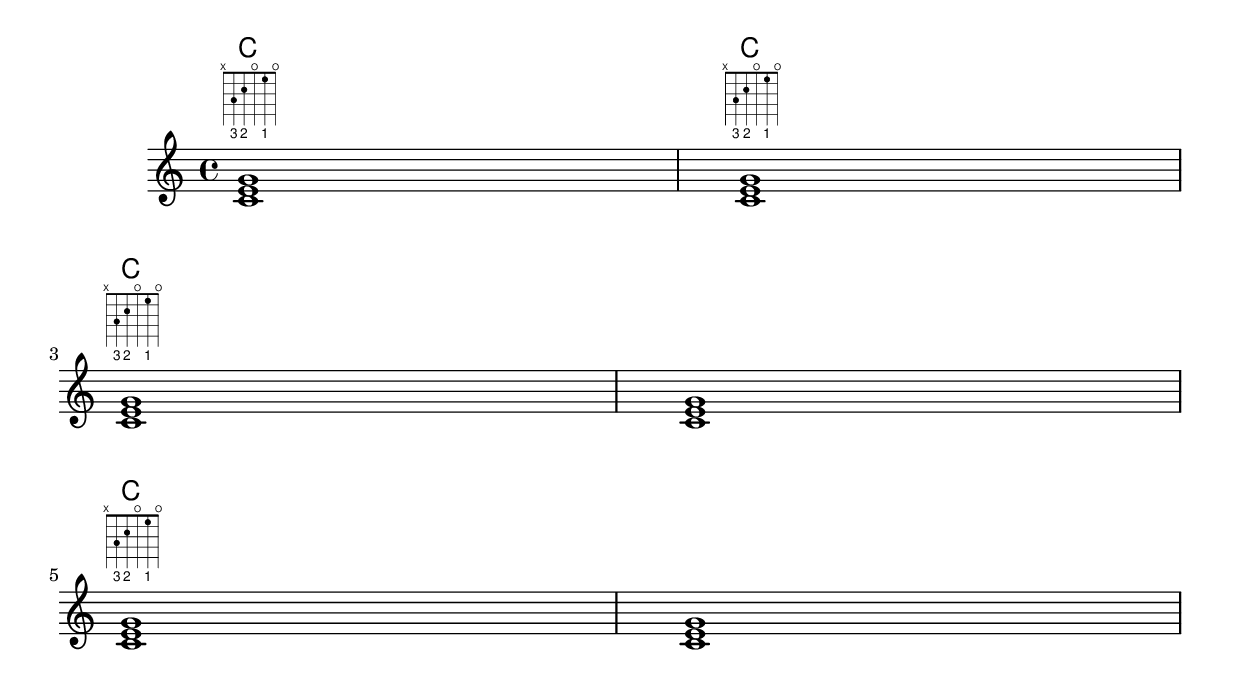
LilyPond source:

% Do not edit this file; it is automatically
% generated from Documentation/snippets/new
% This file is in the public domain.
%% Note: this file works from version 2.13.0
\version "2.13.29"

\header {
%% Translation of GIT committish: 0b55335aeca1de539bf1125b717e0c21bb6fa31b
  texidoces = "
Se puede hacer que los diagramas de posiciones se muestren sólo
cuando el acorde cambia o al comienzo de una nueva línea.

"

  doctitlees = "Cambios de acorde de posiciones de trastes"


%% Translation of GIT committish: 0a868be38a775ecb1ef935b079000cebbc64de40
texidocde = "
Bunddiagramme können definiert werden, sodass sie nur angezeigt werden,
wenn der Akkord sich ändert oder eine neue Zeile anfängt.

"

  doctitlede = "Akkordänderungen für Bunddiagramme"

  lsrtags = "fretted-strings"
  texidoc = "FretBoards can be set to display only when the chord changes
or at the beginning of a new line."
  doctitle = "chordChanges for FretBoards"
} % begin verbatim


\include "predefined-guitar-fretboards.ly"

myChords = \chordmode {
  c1 c1 \break
  \set chordChanges = ##t
  c1 c1 \break
  c1 c1 \break
}

<<
  \new ChordNames { \myChords }
  \new FretBoards { \myChords }
  \new Staff { \myChords }
>>
